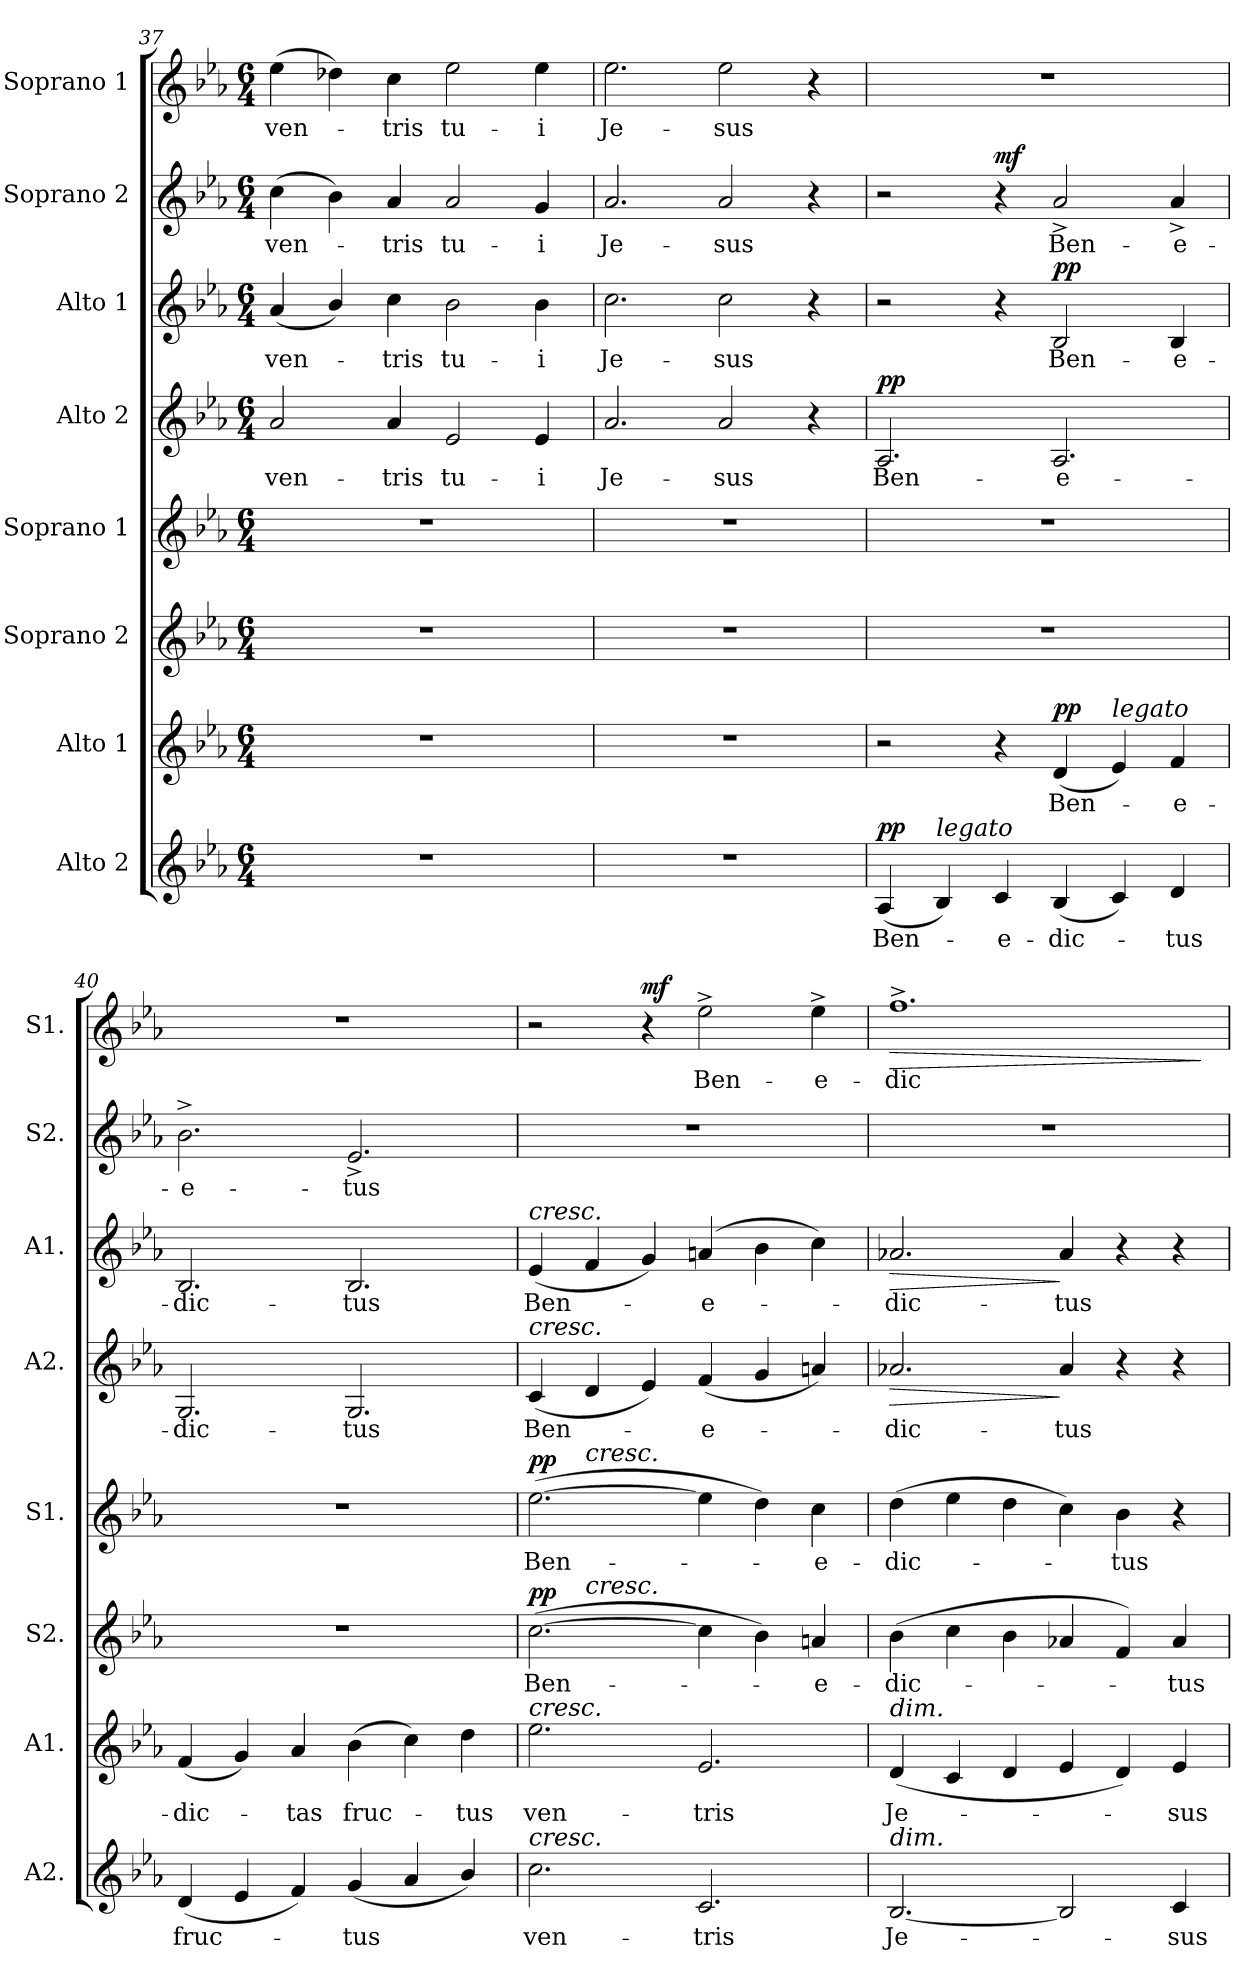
**kern	**text	**dynam	**kern	**text	**dynam	**kern	**text	**dynam	**kern	**text	**dynam	**kern	**text	**dynam	**kern	**text	**dynam	**kern	**text	**dynam	**kern	**text	**dynam
*part8	*part8	*part8	*part7	*part7	*part7	*part6	*part6	*part6	*part5	*part5	*part5	*part4	*part4	*part4	*part3	*part3	*part3	*part2	*part2	*part2	*part1	*part1	*part1
*staff8	*staff8	*staff8	*staff7	*staff7	*staff7	*staff6	*staff6	*staff6	*staff5	*staff5	*staff5	*staff4	*staff4	*staff4	*staff3	*staff3	*staff3	*staff2	*staff2	*staff2	*staff1	*staff1	*staff1
*I"Alto 2	*	*	*I"Alto 1	*	*	*I"Soprano 2	*	*	*I"Soprano 1	*	*	*I"Alto 2	*	*	*I"Alto 1	*	*	*I"Soprano 2	*	*	*I"Soprano 1	*	*
*I'A2.	*	*	*I'A1.	*	*	*I'S2.	*	*	*I'S1.	*	*	*I'A2.	*	*	*I'A1.	*	*	*I'S2.	*	*	*I'S1.	*	*
*clefG2	*	*	*clefG2	*	*	*clefG2	*	*	*clefG2	*	*	*clefG2	*	*	*clefG2	*	*	*clefG2	*	*	*clefG2	*	*
*k[b-e-a-]	*	*	*k[b-e-a-]	*	*	*k[b-e-a-]	*	*	*k[b-e-a-]	*	*	*k[b-e-a-]	*	*	*k[b-e-a-]	*	*	*k[b-e-a-]	*	*	*k[b-e-a-]	*	*
*E-:	*	*	*E-:	*	*	*E-:	*	*	*E-:	*	*	*E-:	*	*	*E-:	*	*	*E-:	*	*	*E-:	*	*
*M6/4	*	*	*M6/4	*	*	*M6/4	*	*	*M6/4	*	*	*M6/4	*	*	*M6/4	*	*	*M6/4	*	*	*M6/4	*	*
=37	=37	=37	=37	=37	=37	=37	=37	=37	=37	=37	=37	=37	=37	=37	=37	=37	=37	=37	=37	=37	=37	=37	=37
!LO:N:vis=1	!	!	!LO:N:vis=1	!	!	!LO:N:vis=1	!	!	!LO:N:vis=1	!	!	!	!	!	!	!	!	!	!	!	!	!	!
!	!	!	!	!	!	!	!	!	!	!	!	!	!LO:LY:b:color=#000000	!	!	!	!	!	!	!	!	!	!
!	!	!	!	!	!	!	!	!	!	!	!	!	!	!	!	!LO:LY:b:color=#000000	!	!	!	!	!	!	!
!	!	!	!	!	!	!	!	!	!	!	!	!	!	!	!	!	!	!	!LO:LY:b:color=#000000	!	!	!	!
!	!	!	!	!	!	!	!	!	!	!	!	!	!	!	!	!	!	!	!	!	!	!LO:LY:b:color=#000000	!
1.r	.	.	1.r	.	.	1.r	.	.	1.r	.	.	2a-i/	ven-	.	(4a-i/	ven-	.	(4cci\	ven-	.	(4ee-i\	ven-	.
.	.	.	.	.	.	.	.	.	.	.	.	.	.	.	4b-i/)	.	.	4b-i\)	.	.	4dd-Xi\)	.	.
!	!	!	!	!	!	!	!	!	!	!	!	!	!LO:LY:b:color=#000000	!	!	!	!	!	!	!	!	!	!
!	!	!	!	!	!	!	!	!	!	!	!	!	!	!	!	!LO:LY:b:color=#000000	!	!	!	!	!	!	!
!	!	!	!	!	!	!	!	!	!	!	!	!	!	!	!	!	!	!	!LO:LY:b:color=#000000	!	!	!	!
!	!	!	!	!	!	!	!	!	!	!	!	!	!	!	!	!	!	!	!	!	!	!LO:LY:b:color=#000000	!
.	.	.	.	.	.	.	.	.	.	.	.	4a-i/	-tris	.	4cci\	-tris	.	4a-i/	-tris	.	4cci\	-tris	.
!	!	!	!	!	!	!	!	!	!	!	!	!	!LO:LY:b:color=#000000	!	!	!	!	!	!	!	!	!	!
!	!	!	!	!	!	!	!	!	!	!	!	!	!	!	!	!LO:LY:b:color=#000000	!	!	!	!	!	!	!
!	!	!	!	!	!	!	!	!	!	!	!	!	!	!	!	!	!	!	!LO:LY:b:color=#000000	!	!	!	!
!	!	!	!	!	!	!	!	!	!	!	!	!	!	!	!	!	!	!	!	!	!	!LO:LY:b:color=#000000	!
.	.	.	.	.	.	.	.	.	.	.	.	2e-i/	tu-	.	2b-i\	tu-	.	2a-i/	tu-	.	2ee-i\	tu-	.
!	!	!	!	!	!	!	!	!	!	!	!	!	!LO:LY:b:color=#000000	!	!	!	!	!	!	!	!	!	!
!	!	!	!	!	!	!	!	!	!	!	!	!	!	!	!	!LO:LY:b:color=#000000	!	!	!	!	!	!	!
!	!	!	!	!	!	!	!	!	!	!	!	!	!	!	!	!	!	!	!LO:LY:b:color=#000000	!	!	!	!
!	!	!	!	!	!	!	!	!	!	!	!	!	!	!	!	!	!	!	!	!	!	!LO:LY:b:color=#000000	!
.	.	.	.	.	.	.	.	.	.	.	.	4e-i/	-i	.	4b-i\	-i	.	4gi/	-i	.	4ee-i\	-i	.
=38	=38	=38	=38	=38	=38	=38	=38	=38	=38	=38	=38	=38	=38	=38	=38	=38	=38	=38	=38	=38	=38	=38	=38
!LO:N:vis=1	!	!	!LO:N:vis=1	!	!	!LO:N:vis=1	!	!	!LO:N:vis=1	!	!	!	!	!	!	!	!	!	!	!	!	!	!
!	!	!	!	!	!	!	!	!	!	!	!	!	!LO:LY:b:color=#000000	!	!	!	!	!	!	!	!	!	!
!	!	!	!	!	!	!	!	!	!	!	!	!	!	!	!	!LO:LY:b:color=#000000	!	!	!	!	!	!	!
!	!	!	!	!	!	!	!	!	!	!	!	!	!	!	!	!	!	!	!LO:LY:b:color=#000000	!	!	!	!
!	!	!	!	!	!	!	!	!	!	!	!	!	!	!	!	!	!	!	!	!	!	!LO:LY:b:color=#000000	!
1.r	.	.	1.r	.	.	1.r	.	.	1.r	.	.	2.a-i/	Je-	.	2.cci\	Je-	.	2.a-i/	Je-	.	2.ee-i\	Je-	.
!	!	!	!	!	!	!	!	!	!	!	!	!	!LO:LY:b:color=#000000	!	!	!	!	!	!	!	!	!	!
!	!	!	!	!	!	!	!	!	!	!	!	!	!	!	!	!LO:LY:b:color=#000000	!	!	!	!	!	!	!
!	!	!	!	!	!	!	!	!	!	!	!	!	!	!	!	!	!	!	!LO:LY:b:color=#000000	!	!	!	!
!	!	!	!	!	!	!	!	!	!	!	!	!	!	!	!	!	!	!	!	!	!	!LO:LY:b:color=#000000	!
.	.	.	.	.	.	.	.	.	.	.	.	2a-i/	-sus	.	2cci\	-sus	.	2a-i/	-sus	.	2ee-i\	-sus	.
.	.	.	.	.	.	.	.	.	.	.	.	4r	.	.	4r	.	.	4r	.	.	4r	.	.
=39	=39	=39	=39	=39	=39	=39	=39	=39	=39	=39	=39	=39	=39	=39	=39	=39	=39	=39	=39	=39	=39	=39	=39
!	!LO:LY:b:color=#000000	!	!	!	!	!LO:N:vis=1	!	!	!LO:N:vis=1	!	!	!	!	!	!	!	!	!	!	!	!	!	!
!	!	!	!	!	!	!	!	!	!	!	!	!	!LO:LY:b:color=#000000	!	!	!	!	!	!	!	!LO:N:vis=1	!	!
(4A-i/	Ben-	pp	2r	.	.	1.r	.	.	1.r	.	.	2.A-i/	Ben-	pp	2r	.	.	2r	.	.	1.r	.	.
!LO:TX:a:i:t=legato	!	!	!	!	!	!	!	!	!	!	!	!	!	!	!	!	!	!	!	!	!	!	!
4B-i/)	.	.	.	.	.	.	.	.	.	.	.	.	.	.	.	.	.	.	.	.	.	.	.
!	!LO:LY:b:color=#000000	!	!	!	!	!	!	!	!	!	!	!	!	!	!	!	!	!	!	!	!	!	!
4ci/	-e-	.	4r	.	.	.	.	.	.	.	.	.	.	.	4r	.	.	4r	.	mf	.	.	.
!	!LO:LY:b:color=#000000	!	!	!	!	!	!	!	!	!	!	!	!	!	!	!	!	!	!	!	!	!	!
!	!	!	!	!LO:LY:b:color=#000000	!	!	!	!	!	!	!	!	!	!	!	!	!	!	!	!	!	!	!
!	!	!	!	!	!	!	!	!	!	!	!	!	!LO:LY:b:color=#000000	!	!	!	!	!	!	!	!	!	!
!	!	!	!	!	!	!	!	!	!	!	!	!	!	!	!	!LO:LY:b:color=#000000	!	!	!	!	!	!	!
!	!	!	!	!	!	!	!	!	!	!	!	!	!	!	!	!	!	!	!LO:LY:b:color=#000000	!	!	!	!
(4B-i/	-dic-	.	(4di/	Ben-	pp	.	.	.	.	.	.	2.A-i/	-e-	.	2B-i/	Ben-	pp	2a-^i/	Ben-	.	.	.	.
!	!	!	!LO:TX:a:i:t=legato	!	!	!	!	!	!	!	!	!	!	!	!	!	!	!	!	!	!	!	!
4ci/)	.	.	4e-i/)	.	.	.	.	.	.	.	.	.	.	.	.	.	.	.	.	.	.	.	.
!	!LO:LY:b:color=#000000	!	!	!	!	!	!	!	!	!	!	!	!	!	!	!	!	!	!	!	!	!	!
!	!	!	!	!LO:LY:b:color=#000000	!	!	!	!	!	!	!	!	!	!	!	!	!	!	!	!	!	!	!
!	!	!	!	!	!	!	!	!	!	!	!	!	!	!	!	!LO:LY:b:color=#000000	!	!	!	!	!	!	!
!	!	!	!	!	!	!	!	!	!	!	!	!	!	!	!	!	!	!	!LO:LY:b:color=#000000	!	!	!	!
4di/	-tus	.	4fi/	-e-	.	.	.	.	.	.	.	.	.	.	4B-i/	-e-	.	4a-^i/	-e-	.	.	.	.
=40	=40	=40	=40	=40	=40	=40	=40	=40	=40	=40	=40	=40	=40	=40	=40	=40	=40	=40	=40	=40	=40	=40	=40
!	!LO:LY:b:color=#000000	!	!	!	!	!	!	!	!	!	!	!	!	!	!	!	!	!	!	!	!	!	!
!	!	!	!	!LO:LY:b:color=#000000	!	!LO:N:vis=1	!	!	!LO:N:vis=1	!	!	!	!	!	!	!	!	!	!	!	!	!	!
!	!	!	!	!	!	!	!	!	!	!	!	!	!LO:LY:b:color=#000000	!	!	!	!	!	!	!	!	!	!
!	!	!	!	!	!	!	!	!	!	!	!	!	!	!	!	!LO:LY:b:color=#000000	!	!	!	!	!	!	!
!	!	!	!	!	!	!	!	!	!	!	!	!	!	!	!	!	!	!	!LO:LY:b:color=#000000	!	!LO:N:vis=1	!	!
(4di/	fruc-	.	(4fi/	-dic-	.	1.r	.	.	1.r	.	.	2.Gi/	-dic-	.	2.B-i/	-dic-	.	2.b-^i\	-e-	.	1.r	.	.
4e-i/	.	.	4gi/)	.	.	.	.	.	.	.	.	.	.	.	.	.	.	.	.	.	.	.	.
!	!	!	!	!LO:LY:b:color=#000000	!	!	!	!	!	!	!	!	!	!	!	!	!	!	!	!	!	!	!
4fi/)	.	.	4a-i/	-tas	.	.	.	.	.	.	.	.	.	.	.	.	.	.	.	.	.	.	.
!	!LO:LY:b:color=#000000	!	!	!	!	!	!	!	!	!	!	!	!	!	!	!	!	!	!	!	!	!	!
!	!	!	!	!LO:LY:b:color=#000000	!	!	!	!	!	!	!	!	!	!	!	!	!	!	!	!	!	!	!
!	!	!	!	!	!	!	!	!	!	!	!	!	!LO:LY:b:color=#000000	!	!	!	!	!	!	!	!	!	!
!	!	!	!	!	!	!	!	!	!	!	!	!	!	!	!	!LO:LY:b:color=#000000	!	!	!	!	!	!	!
!	!	!	!	!	!	!	!	!	!	!	!	!	!	!	!	!	!	!	!LO:LY:b:color=#000000	!	!	!	!
(4gi/	-tus	.	(4b-i\	fruc-	.	.	.	.	.	.	.	2.Gi/	-tus	.	2.B-i/	-tus	.	2.e-^i/	-tus	.	.	.	.
4a-i/	.	.	4cci\)	.	.	.	.	.	.	.	.	.	.	.	.	.	.	.	.	.	.	.	.
!	!	!	!	!LO:LY:b:color=#000000	!	!	!	!	!	!	!	!	!	!	!	!	!	!	!	!	!	!	!
4b-i/)	.	.	4ddi\	-tus	.	.	.	.	.	.	.	.	.	.	.	.	.	.	.	.	.	.	.
=41	=41	=41	=41	=41	=41	=41	=41	=41	=41	=41	=41	=41	=41	=41	=41	=41	=41	=41	=41	=41	=41	=41	=41
!	!LO:LY:b:color=#000000	!	!	!	!	!	!	!	!	!	!	!	!	!	!	!	!	!	!	!	!	!	!
!	!	!	!	!LO:LY:b:color=#000000	!	!	!	!	!	!	!	!	!	!	!	!	!	!	!	!	!	!	!
!	!	!	!	!	!	!	!LO:LY:b:color=#000000	!	!	!	!	!	!	!	!	!	!	!	!	!	!	!	!
!	!	!	!	!	!	!	!	!	!	!LO:LY:b:color=#000000	!	!	!	!	!	!	!	!	!	!	!	!	!
!	!	!	!	!	!	!	!	!	!	!	!	!	!LO:LY:b:color=#000000	!	!	!	!	!	!	!	!	!	!
!	!	!	!	!	!	!	!	!	!	!	!	!	!	!	!LO:TX:a:i:t=cresc.	!	!	!	!	!	!	!	!
!	!	!	!	!	!	!	!	!	!	!	!	!LO:TX:a:i:t=cresc.	!	!	!	!	!	!	!	!	!	!	!
!	!	!	!LO:TX:a:i:t=cresc.	!	!	!	!	!	!	!	!	!	!	!	!	!	!	!	!	!	!	!	!
!LO:TX:a:i:t=cresc.	!	!	!	!	!	!	!	!	!	!	!	!	!	!	!	!	!	!	!	!	!	!	!
!	!	!	!	!	!	!	!	!	!	!	!	!	!	!	!	!LO:LY:b:color=#000000	!	!LO:N:vis=1	!	!	!	!	!
*	*	*	*	*	*	*^	*	*	*^	*	*	*	*	*	*	*	*	*	*	*	*	*	*
2.cci\	ven-	.	2.ee-i\	ven-	.	([2.cci\	4ryy	Ben-	pp	([2.ee-i\	4ryy	Ben-	pp	(4ci/	Ben-	.	(4e-i/	Ben-	.	1.r	.	.	2r	.	.
!	!	!	!	!	!	!	!	!	!	!	!LO:TX:a:i:t=cresc.	!	!	!	!	!	!	!	!	!	!	!	!	!	!
!	!	!	!	!	!	!	!LO:TX:a:i:t=cresc.	!	!	!	!	!	!	!	!	!	!	!	!	!	!	!	!	!	!
.	.	.	.	.	.	.	1ryy	.	.	.	1ryy	.	.	4di/	.	.	4fi/	.	.	.	.	.	.	.	.
.	.	.	.	.	.	.	.	.	.	.	.	.	.	4e-i/)	.	.	4gi/)	.	.	.	.	.	4r	.	mf
!	!LO:LY:b:color=#000000	!	!	!	!	!	!	!	!	!	!	!	!	!	!	!	!	!	!	!	!	!	!	!	!
!	!	!	!	!LO:LY:b:color=#000000	!	!	!	!	!	!	!	!	!	!	!	!	!	!	!	!	!	!	!	!	!
!	!	!	!	!	!	!	!	!	!	!	!	!	!	!	!LO:LY:b:color=#000000	!	!	!	!	!	!	!	!	!	!
!	!	!	!	!	!	!	!	!	!	!	!	!	!	!	!	!	!	!LO:LY:b:color=#000000	!	!	!	!	!	!	!
!	!	!	!	!	!	!	!	!	!	!	!	!	!	!	!	!	!	!	!	!	!	!	!	!LO:LY:b:color=#000000	!
2.ci/	-tris	.	2.e-i/	-tris	.	4cci\]	.	.	.	4ee-i\]	.	.	.	(4fi/	-e-	.	(4ani/	-e-	.	.	.	.	2ee-^i\	Ben-	.
.	.	.	.	.	.	4b-i\)	.	.	.	4ddi\)	.	.	.	4gi/	.	.	4b-i\	.	.	.	.	.	.	.	.
!	!	!	!	!	!	!	!	!LO:LY:b:color=#000000	!	!	!	!	!	!	!	!	!	!	!	!	!	!	!	!	!
!	!	!	!	!	!	!	!	!	!	!	!	!LO:LY:b:color=#000000	!	!	!	!	!	!	!	!	!	!	!	!	!
!	!	!	!	!	!	!	!	!	!	!	!	!	!	!	!	!	!	!	!	!	!	!	!	!LO:LY:b:color=#000000	!
.	.	.	.	.	.	4ani/	4ryy	-e-	.	4cci\	4ryy	-e-	.	4ani/)	.	.	4cci\)	.	.	.	.	.	4ee-^i\	-e-	.
*	*	*	*	*	*	*v	*v	*	*	*	*	*	*	*	*	*	*	*	*	*	*	*	*	*	*
*	*	*	*	*	*	*	*	*	*v	*v	*	*	*	*	*	*	*	*	*	*	*	*	*	*
!!LO:PB:g=z
=42	=42	=42	=42	=42	=42	=42	=42	=42	=42	=42	=42	=42	=42	=42	=42	=42	=42	=42	=42	=42	=42	=42	=42
*	*	*	*	*	*	*^	*	*	*^	*	*	*	*	*	*	*	*	*	*	*	*	*	*
!	!LO:LY:b:color=#000000	!	!	!	!	!	!	!	!	!	!	!	!	!	!	!	!	!	!	!	!	!	!	!	!
*	*	*	*	*	*	*v	*v	*	*	*	*	*	*	*	*	*	*	*	*	*	*	*	*	*	*
*	*	*	*	*	*	*	*	*	*v	*v	*	*	*	*	*	*	*	*	*	*	*	*	*	*
*	*	*	*	*	*	*^	*	*	*^	*	*	*	*	*	*	*	*	*	*	*	*	*	*
!	!	!	!	!LO:LY:b:color=#000000	!	!	!	!	!	!	!	!	!	!	!	!	!	!	!	!	!	!	!	!	!
*	*	*	*	*	*	*v	*v	*	*	*	*	*	*	*	*	*	*	*	*	*	*	*	*	*	*
*	*	*	*	*	*	*	*	*	*v	*v	*	*	*	*	*	*	*	*	*	*	*	*	*	*
*	*	*	*	*	*	*^	*	*	*^	*	*	*	*	*	*	*	*	*	*	*	*	*	*
!	!	!	!	!	!	!	!	!LO:LY:b:color=#000000	!	!	!	!	!	!	!	!	!	!	!	!	!	!	!	!	!
*	*	*	*	*	*	*v	*v	*	*	*	*	*	*	*	*	*	*	*	*	*	*	*	*	*	*
*	*	*	*	*	*	*	*	*	*v	*v	*	*	*	*	*	*	*	*	*	*	*	*	*	*
*	*	*	*	*	*	*^	*	*	*^	*	*	*	*	*	*	*	*	*	*	*	*	*	*
!	!	!	!	!	!	!	!	!	!	!	!	!LO:LY:b:color=#000000	!	!	!	!	!	!	!	!	!	!	!	!	!
*	*	*	*	*	*	*v	*v	*	*	*	*	*	*	*	*	*	*	*	*	*	*	*	*	*	*
*	*	*	*	*	*	*	*	*	*v	*v	*	*	*	*	*	*	*	*	*	*	*	*	*	*
*	*	*	*	*	*	*^	*	*	*^	*	*	*	*	*	*	*	*	*	*	*	*	*	*
!	!	!	!	!	!	!	!	!	!	!	!	!	!	!	!LO:LY:b:color=#000000	!LO:HP:b	!	!	!	!	!	!	!	!	!
*	*	*	*	*	*	*v	*v	*	*	*	*	*	*	*	*	*	*	*	*	*	*	*	*	*	*
*	*	*	*	*	*	*	*	*	*v	*v	*	*	*	*	*	*	*	*	*	*	*	*	*	*
*	*	*	*	*	*	*^	*	*	*^	*	*	*	*	*	*	*	*	*	*	*	*	*	*
!	!	!	!	!	!	!	!	!	!	!	!	!	!	!	!	!	!	!LO:LY:b:color=#000000	!LO:HP:b	!LO:N:vis=1	!	!	!	!	!
*	*	*	*	*	*	*v	*v	*	*	*	*	*	*	*	*	*	*	*	*	*	*	*	*	*	*
*	*	*	*	*	*	*	*	*	*v	*v	*	*	*	*	*	*	*	*	*	*	*	*	*	*
*	*	*	*	*	*	*^	*	*	*^	*	*	*	*	*	*	*	*	*	*	*	*	*	*
!	!	!	!	!	!	!	!	!	!	!LO:TX:a:i:t=dim.	!	!	!	!	!	!	!	!	!	!	!	!	!	!	!
!	!	!	!	!	!	!LO:TX:a:i:t=dim.	!	!	!	!	!	!	!	!	!	!	!	!	!	!	!	!	!	!	!
!	!	!	!LO:TX:a:i:t=dim.	!	!	!	!	!	!	!	!	!	!	!	!	!	!	!	!	!	!	!	!	!	!
!LO:TX:a:i:t=dim.	!	!	!	!	!	!	!	!	!	!	!	!	!	!	!	!	!	!	!	!	!	!	!	!	!
!	!	!	!	!	!	!	!	!	!	!	!	!	!	!	!	!	!	!	!	!	!	!	!	!LO:LY:b:color=#000000	!LO:HP:b
*	*	*	*	*	*	*v	*v	*	*	*	*	*	*	*	*	*	*	*	*	*	*	*	*	*	*
*	*	*	*	*	*	*	*	*	*v	*v	*	*	*	*	*	*	*	*	*	*	*	*	*	*
[2.B-i/	Je-	.	(4di/	Je-	.	(4b-i\	-dic-	.	(4ddi\	-dic-	.	2.a-Xi/	-dic-	>	2.a-Xi/	-dic-	>	1.r	.	.	1.ff^i	-dic-	>
.	.	.	4ci/	.	.	4cci\	.	.	4ee-i\	.	.	.	.	.	.	.	.	.	.	.	.	.	.
.	.	.	4di/	.	.	4b-i\	.	.	4ddi\	.	.	.	.	.	.	.	.	.	.	.	.	.	.
!	!	!	!	!	!	!	!	!	!	!	!	!	!LO:LY:b:color=#000000	!	!	!	!	!	!	!	!	!	!
!	!	!	!	!	!	!	!	!	!	!	!	!	!	!	!	!LO:LY:b:color=#000000	!	!	!	!	!	!	!
2B-i/]	.	.	4e-i/	.	.	4a-Xi/	.	.	4cci\)	.	.	4a-i/	-tus	]	4a-i/	-tus	]	.	.	.	.	.	.
!	!	!	!	!	!	!	!	!	!	!LO:LY:b:color=#000000	!	!	!	!	!	!	!	!	!	!	!	!	!
.	.	.	4di/)	.	.	4fi/)	.	.	4b-i\	-tus	.	4r	.	.	4r	.	.	.	.	.	.	.	.
!	!LO:LY:b:color=#000000	!	!	!	!	!	!	!	!	!	!	!	!	!	!	!	!	!	!	!	!	!	!
!	!	!	!	!LO:LY:b:color=#000000	!	!	!	!	!	!	!	!	!	!	!	!	!	!	!	!	!	!	!
!	!	!	!	!	!	!	!LO:LY:b:color=#000000	!	!	!	!	!	!	!	!	!	!	!	!	!	!	!	!
4ci/	-sus	.	4e-i/	-sus	.	4a-i/	-tus	.	4r	.	.	4r	.	.	4r	.	.	.	.	.	.	.	.
.	.	.	.	.	.	.	.	.	.	.	.	.	.	.	.	.	.	.	.	.	.	.	]
=	=	=	=	=	=	=	=	=	=	=	=	=	=	=	=	=	=	=	=	=	=	=	=
*-	*-	*-	*-	*-	*-	*-	*-	*-	*-	*-	*-	*-	*-	*-	*-	*-	*-	*-	*-	*-	*-	*-	*-
